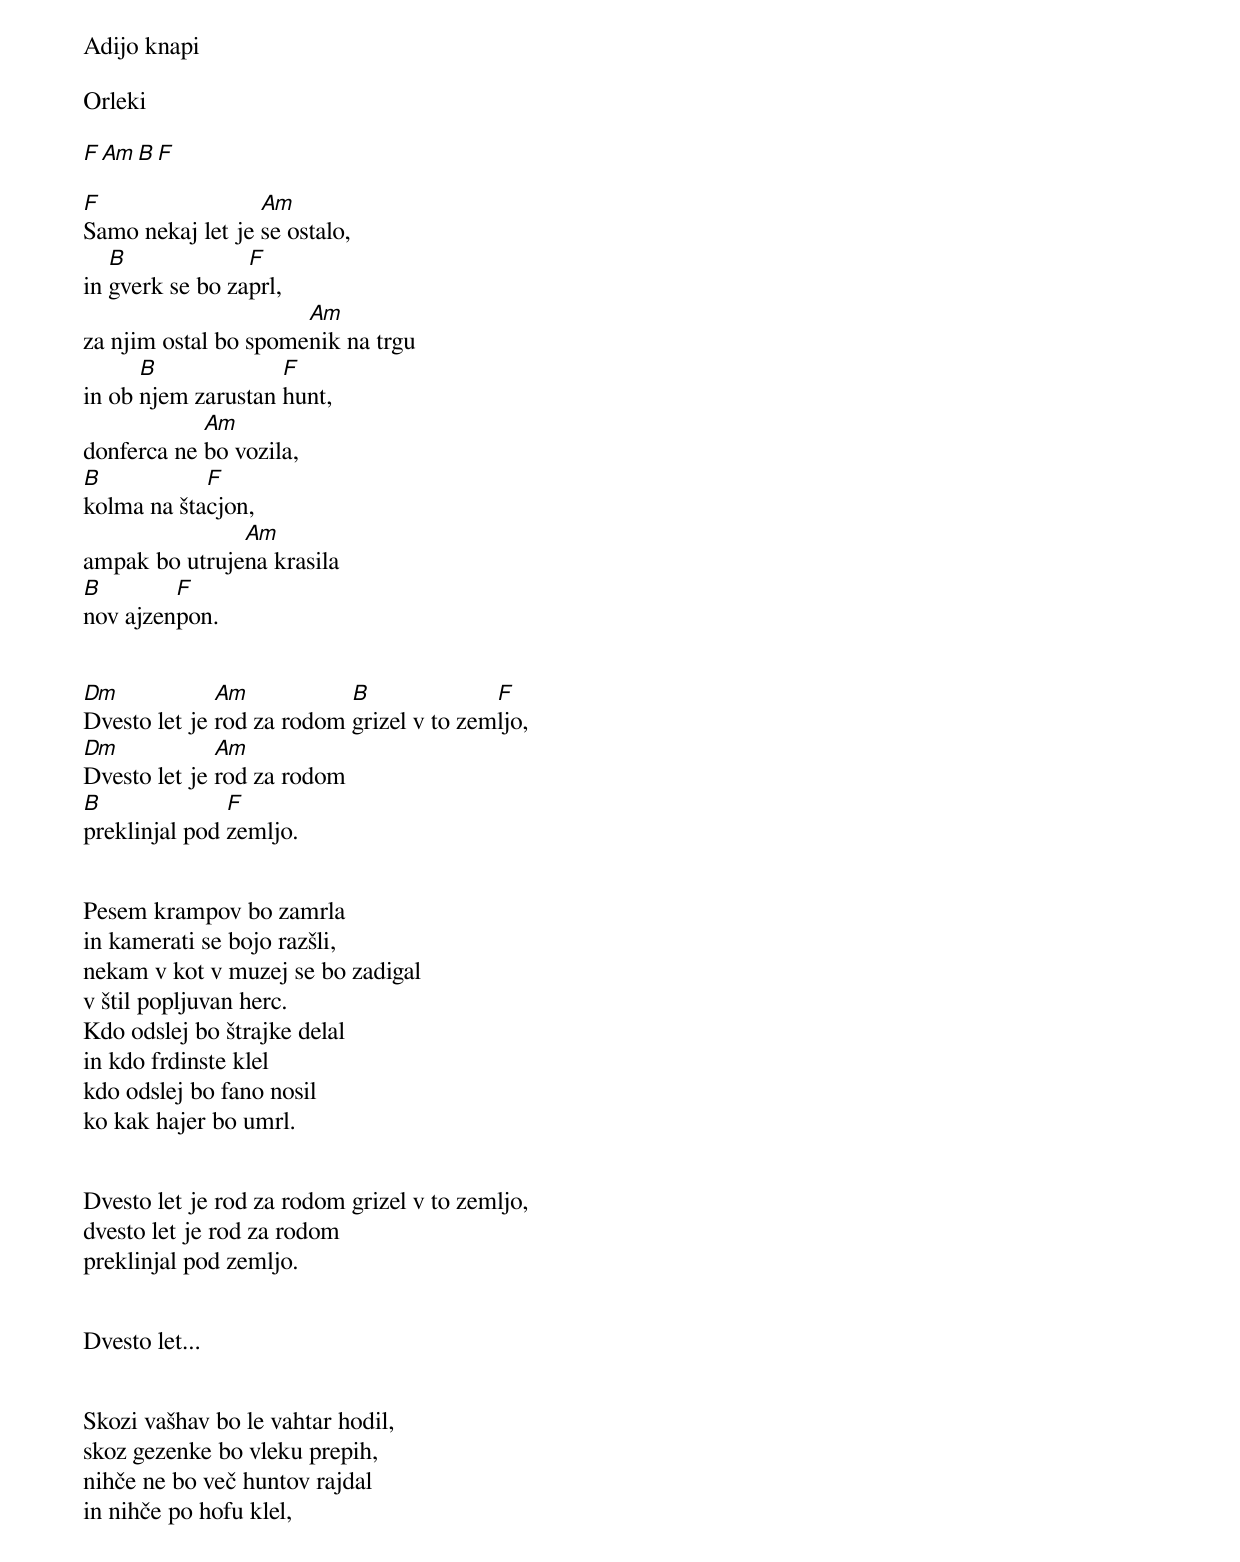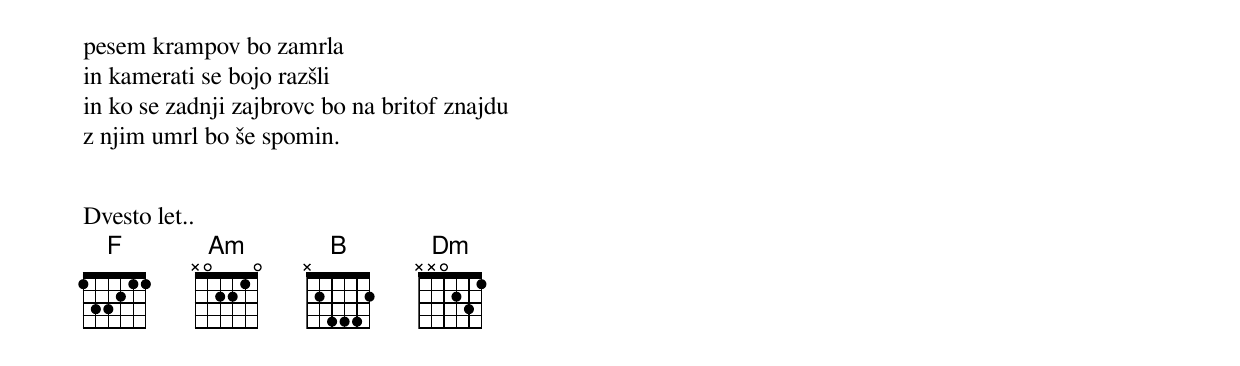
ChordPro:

Adijo knapi

Orleki

[F Am B F]

[F]Samo nekaj let je [Am]se ostalo,
in [B]gverk se bo za[F]prl,
za njim ostal bo spome[Am]nik na trgu
in ob [B]njem zarustan [F]hunt,
donferca ne [Am]bo vozila,
[B]kolma na šta[F]cjon,
ampak bo utruje[Am]na krasila
[B]nov ajzen[F]pon.


[Dm]Dvesto let je [Am]rod za rodom [B]grizel v to zem[F]ljo,
[Dm]Dvesto let je [Am]rod za rodom
[B]preklinjal pod [F]zemljo.


Pesem krampov bo zamrla
in kamerati se bojo razšli,
nekam v kot v muzej se bo zadigal
v štil popljuvan herc.
Kdo odslej bo štrajke delal
in kdo frdinste klel
kdo odslej bo fano nosil
ko kak hajer bo umrl.


Dvesto let je rod za rodom grizel v to zemljo,
dvesto let je rod za rodom
preklinjal pod zemljo.


Dvesto let...


Skozi vašhav bo le vahtar hodil,
skoz gezenke bo vleku prepih,
nihče ne bo več huntov rajdal
in nihče po hofu klel,
pesem krampov bo zamrla
in kamerati se bojo razšli
in ko se zadnji zajbrovc bo na britof znajdu
z njim umrl bo še spomin.


Dvesto let..
